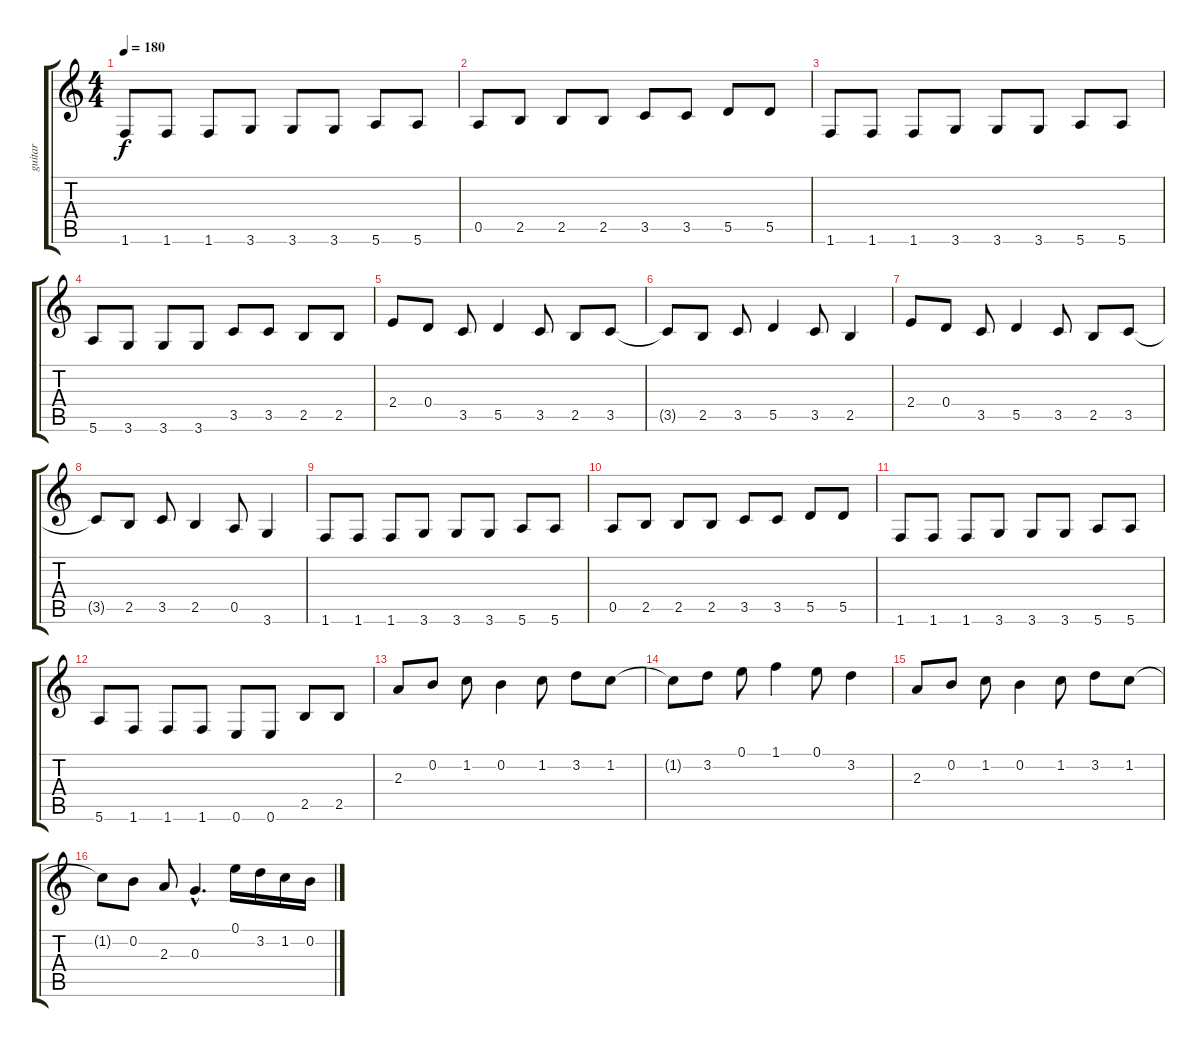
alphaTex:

\track ("guitar" "guitar") {instrument distortionguitar}
\staff {score tabs}
\tuning (E4 B3 G3 D3 A2 E2) {hide}
\ts (4 4)
\tempo 180
\clef g2
\ks c
1.6.8{dy f} 1.6.8 1.6.8 3.6.8 3.6.8 3.6.8 5.6.8 5.6.8 |
0.5.8 2.5.8 2.5.8 2.5.8 3.5.8 3.5.8 5.5.8 5.5.8 |
1.6.8 1.6.8 1.6.8 3.6.8 3.6.8 3.6.8 5.6.8 5.6.8 |
5.6.8 3.6.8 3.6.8 3.6.8 3.5.8 3.5.8 2.5.8 2.5.8 |
2.4.8 0.4.8 3.5.8 5.5.4 3.5.8 2.5.8 3.5.8 |
3.5{t}.8 2.5.8 3.5.8 5.5.4 3.5.8 2.5.4 |
2.4.8 0.4.8 3.5.8 5.5.4 3.5.8 2.5.8 3.5.8 |
3.5{t}.8 2.5.8 3.5.8 2.5.4 0.5.8 3.6.4 |
1.6.8 1.6.8 1.6.8 3.6.8 3.6.8 3.6.8 5.6.8 5.6.8 |
0.5.8 2.5.8 2.5.8 2.5.8 3.5.8 3.5.8 5.5.8 5.5.8 |
1.6.8 1.6.8 1.6.8 3.6.8 3.6.8 3.6.8 5.6.8 5.6.8 |
5.6.8 1.6.8 1.6.8 1.6.8 0.6.8 0.6.8 2.5.8 2.5.8 |
2.3.8 0.2.8 1.2.8 0.2.4 1.2.8 3.2.8 1.2.8 |
1.2{t}.8 3.2.8 0.1.8 1.1.4 0.1.8 3.2.4 |
2.3.8 0.2.8 1.2.8 0.2.4 1.2.8 3.2.8 1.2.8 |
1.2{t}.8 0.2.8 2.3.8 0.3{hac}.4{d} 0.1.16 3.2.16 1.2.16 0.2.16
